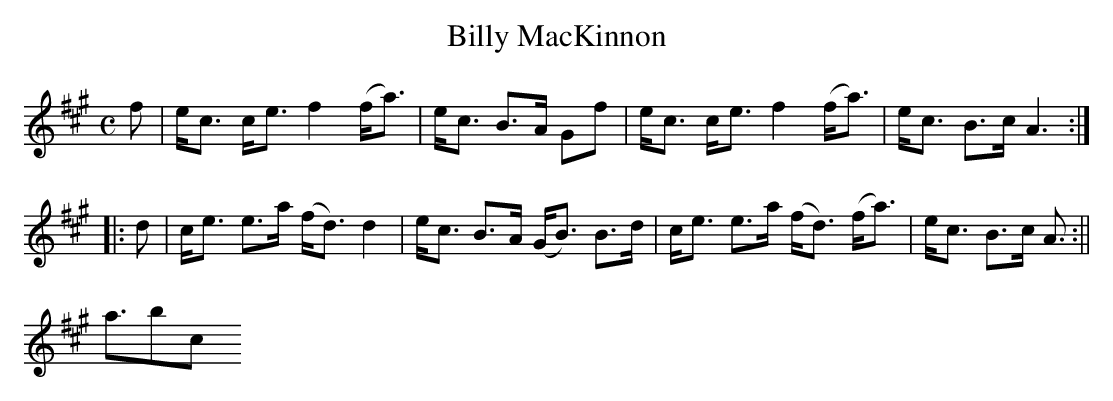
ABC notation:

X:1
T:Billy MacKinnon
M:C
L:1/8
K:A
f |e<c c<e f2 (f<a)|e<c B>A Gf|e<c c<e f2 (f<a) | e<c B>c A3 :|
|:d|c<e e>a (f<d) d2|e<c B>A (G<B) B>d|c<e e>a (f<d) (f<a)|e<c B>c A3 :||
</abc>
